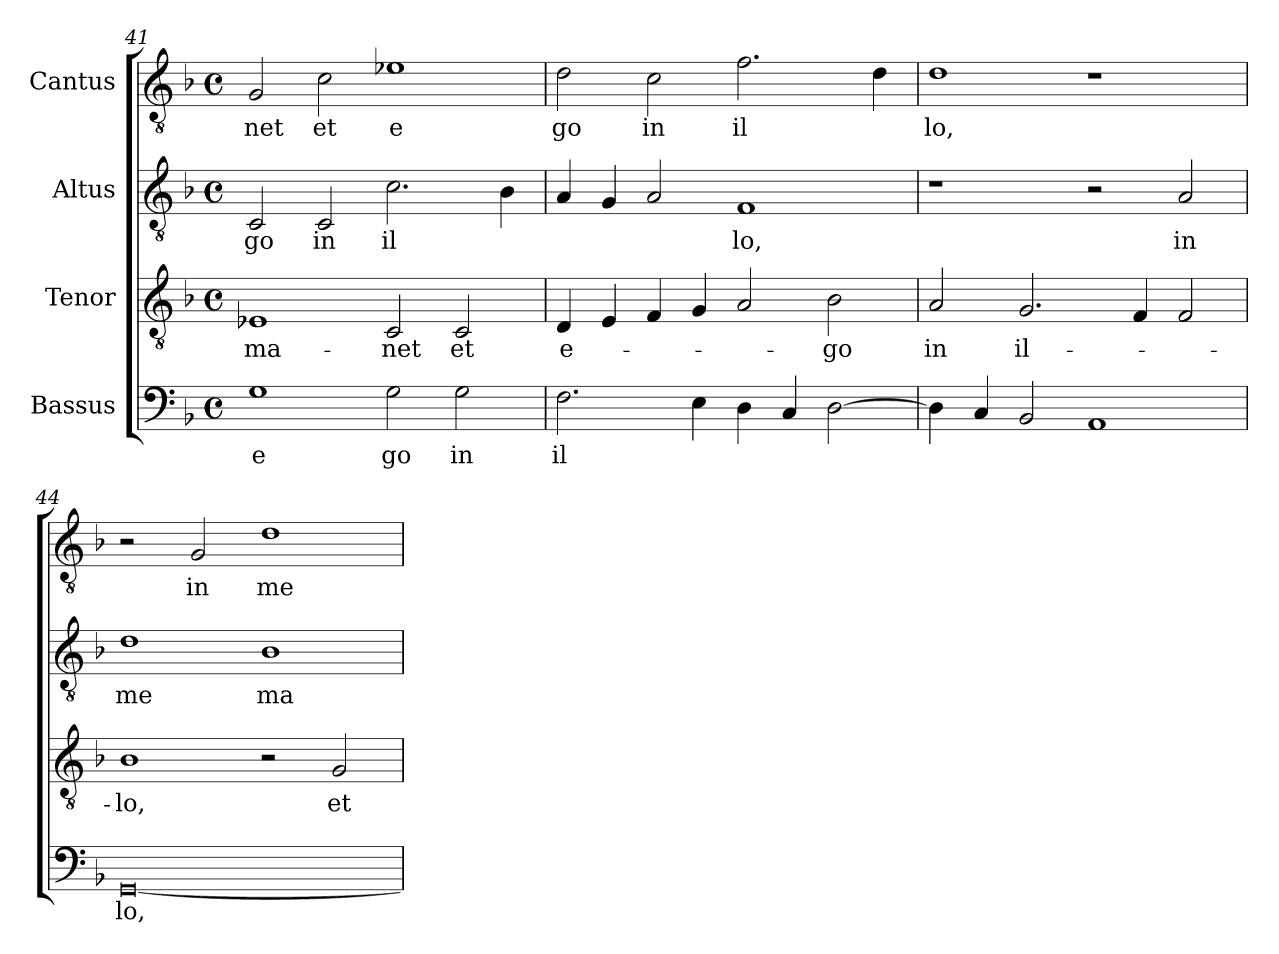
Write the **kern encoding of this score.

**kern	**text	**kern	**text	**kern	**text	**kern	**text
*part4	*part4	*part3	*part3	*part2	*part2	*part1	*part1
*staff4	*staff4	*staff3	*staff3	*staff2	*staff2	*staff1	*staff1
*I"Bassus	*	*I"Tenor	*	*I"Altus	*	*I"Cantus	*
*clefF4	*	*clefGv2	*	*clefGv2	*	*clefGv2	*
*k[b-]	*	*k[b-]	*	*k[b-]	*	*k[b-]	*
*F:	*	*F:	*	*F:	*	*F:	*
*M4/4	*	*M4/4	*	*M4/4	*	*M4/4	*
*met(c)	*	*met(c)	*	*met(c)	*	*met(c)	*
=41	=41	=41	=41	=41	=41	=41	=41
!	!LO:LY:b:cj	!	!LO:LY:b:cj	!	!LO:LY:b:cj	!	!LO:LY:b:cj
1G	e	1E-X	ma-	2C/	go	2G/	net
!	!	!	!	!	!LO:LY:b:cj	!	!LO:LY:b:cj
.	.	.	.	2C/	in	2c\	et
!	!LO:LY:b:cj	!	!LO:LY:b:cj	!	!LO:LY:b:cj	!	!LO:LY:b:cj
2G\	go	2C/	-net	2.c\	il	1e-X	e
!	!LO:LY:b:cj	!	!LO:LY:b:cj	!	!	!	!
2G\	in	2C/	et	.	.	.	.
.	.	.	.	4B-\	.	.	.
=42	=42	=42	=42	=42	=42	=42	=42
!	!LO:LY:b:cj	!	!LO:LY:b:cj	!	!	!	!LO:LY:b:cj
2.F\	il	4D/	e-	4A/	.	2d\	go
.	.	4E/	.	4G/	.	.	.
!	!	!	!	!	!	!	!LO:LY:b:cj
.	.	4F/	.	2A/	.	2c\	in
4E\	.	4G/	.	.	.	.	.
!	!	!	!	!	!LO:LY:b:cj	!	!LO:LY:b:cj
4D\	.	2A/	.	1F	lo,	2.f\	il
4C/	.	.	.	.	.	.	.
!	!	!	!LO:LY:b:cj	!	!	!	!
[>2D\	.	2B-\	-go	.	.	.	.
.	.	.	.	.	.	4d\	.
=43	=43	=43	=43	=43	=43	=43	=43
!	!	!	!LO:LY:b:cj	!	!	!	!LO:LY:b:cj
4D\]	.	2A/	in	1r	.	1d	lo,
4C/	.	.	.	.	.	.	.
!	!	!	!LO:LY:b:cj	!	!	!	!
2BB-/	.	2.G/	il-	.	.	.	.
1AA	.	.	.	2r	.	1r	.
.	.	4F/	.	.	.	.	.
!	!	!	!	!	!LO:LY:b:cj	!	!
.	.	2F/	.	2A/	in	.	.
=44	=44	=44	=44	=44	=44	=44	=44
!	!LO:LY:b:cj	!	!LO:LY:b:cj	!	!LO:LY:b:cj	!	!
[>0GG	lo,	1B-	-lo,	1d	me	2r	.
!	!	!	!	!	!	!	!LO:LY:b:cj
.	.	.	.	.	.	2G/	in
!	!	!	!	!	!LO:LY:b:cj	!	!LO:LY:b:cj
.	.	2r	.	1B-	ma	1d	me
!	!	!	!LO:LY:b:cj	!	!	!	!
.	.	2G/	et	.	.	.	.
=	=	=	=	=	=	=	=
*-	*-	*-	*-	*-	*-	*-	*-
